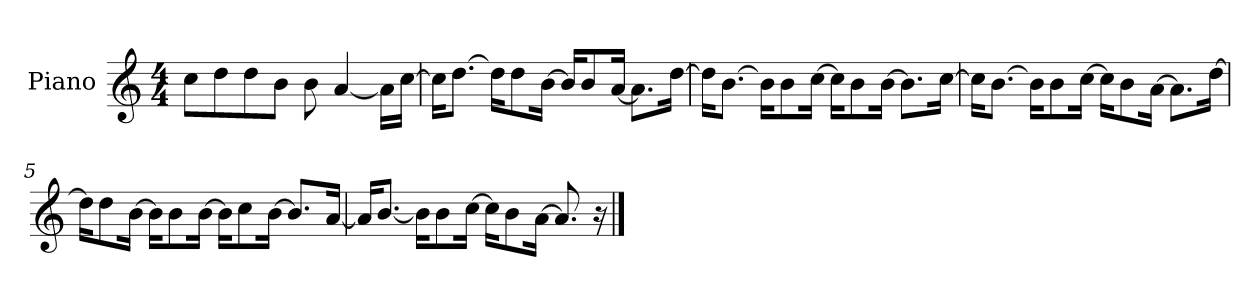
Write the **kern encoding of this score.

**kern
*part1
*staff1
*I"Piano
*I'P-no
*clefG2
*k[]
*M4/4
*MM90
=1
8cc\L
8dd\
8dd\
8b\J
8b\
[4a/
16a\LL]
[16cc\JJ
=2
16cc\KL]
[8.dd\J
16dd\KL]
8dd\
[16b\Jk
16b/KL]
8b/
[16a/Jk
8.a\L]
[16dd\Jk
=3
16dd\KL]
[8.b\J
16b\KL]
8b\
[16cc\Jk
16cc\KL]
8b\
[16b\Jk
8.b\L]
[16cc\Jk
=4
16cc\KL]
[8.b\J
16b\KL]
8b\
[16cc\Jk
16cc\KL]
8b\
[16a\Jk
8.a\L]
[16dd\Jk
!!LO:LB:g=z
=5
16dd\KL]
8dd\
[16b\Jk
16b\KL]
8b\
[16b\Jk
16b\KL]
8cc\
[16b\Jk
8.b/L]
[16a/Jk
=6
16a/KL]
[8.b/J
16b\KL]
8b\
[16cc\Jk
16cc\KL]
8b\
[16a\Jk
8.a/]
16r
==
*-
